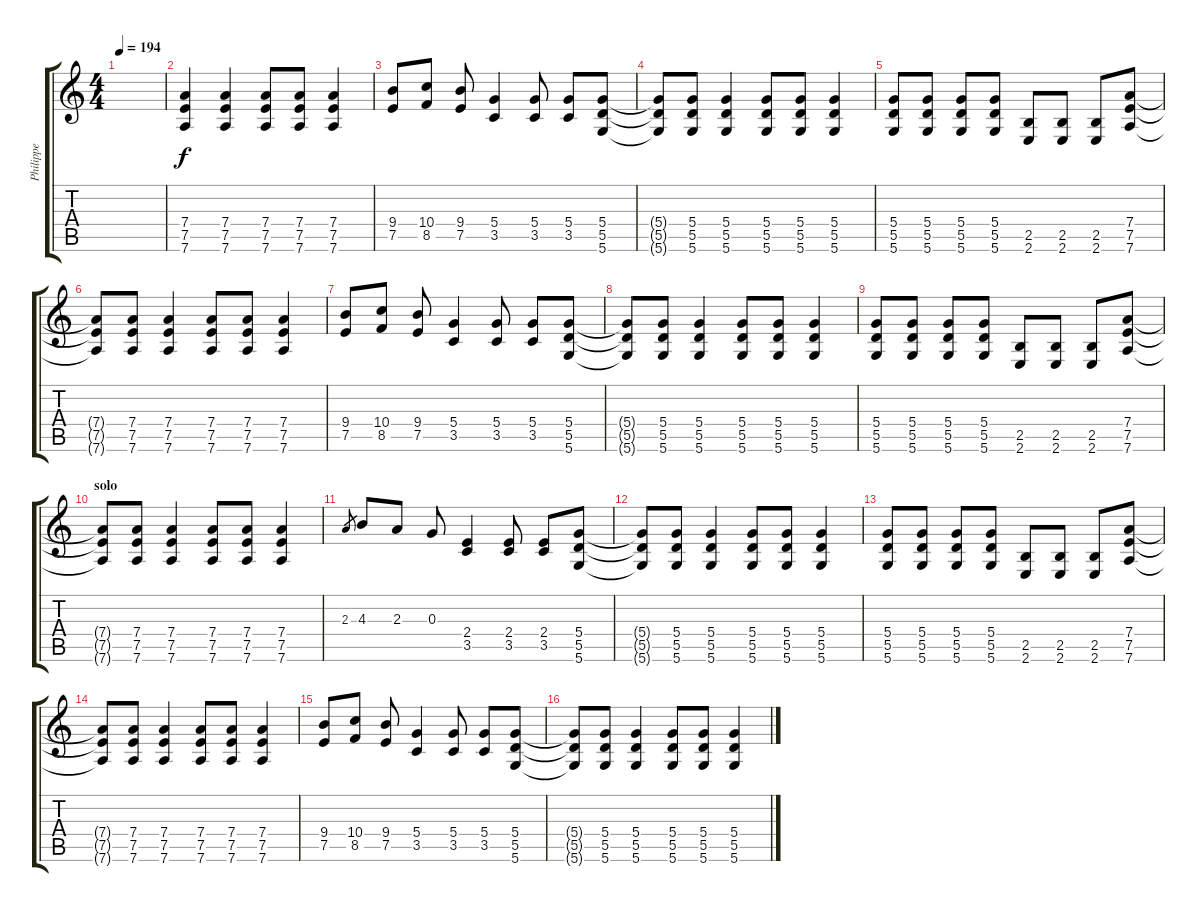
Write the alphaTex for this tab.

\track ("Philippe" "Philippe") {instrument distortionguitar}
\staff {score tabs}
\tuning (E4 B3 G3 D3 A2 D2) {hide}
\ts (4 4)
\tempo 194
\clef g2
\ks c
|
(7.4 7.5 7.6).4 (7.4 7.5 7.6).4 (7.4 7.5 7.6).8 (7.4 7.5 7.6).8 (7.4 7.5 7.6).4 |
(9.4 7.5).8 (10.4 8.5).8 (9.4 7.5).8 (5.4 3.5).4 (5.4 3.5).8 (5.4 3.5).8 (5.4 5.5 5.6).8 |
(5.4{t} 5.5{t} 5.6{t}).8 (5.4 5.5 5.6).8 (5.4 5.5 5.6).4 (5.4 5.5 5.6).8 (5.4 5.5 5.6).8 (5.4 5.5 5.6).4 |
(5.4 5.5 5.6).8 (5.4 5.5 5.6).8 (5.4 5.5 5.6).8 (5.4 5.5 5.6).8 (2.5 2.6).8 (2.5 2.6).8 (2.5 2.6).8 (7.4 7.5 7.6).8 |
(7.4{t} 7.5{t} 7.6{t}).8 (7.4 7.5 7.6).8 (7.4 7.5 7.6).4 (7.4 7.5 7.6).8 (7.4 7.5 7.6).8 (7.4 7.5 7.6).4 |
(9.4 7.5).8 (10.4 8.5).8 (9.4 7.5).8 (5.4 3.5).4 (5.4 3.5).8 (5.4 3.5).8 (5.4 5.5 5.6).8 |
(5.4{t} 5.5{t} 5.6{t}).8 (5.4 5.5 5.6).8 (5.4 5.5 5.6).4 (5.4 5.5 5.6).8 (5.4 5.5 5.6).8 (5.4 5.5 5.6).4 |
(5.4 5.5 5.6).8 (5.4 5.5 5.6).8 (5.4 5.5 5.6).8 (5.4 5.5 5.6).8 (2.5 2.6).8 (2.5 2.6).8 (2.5 2.6).8 (7.4 7.5 7.6).8 |
\section ("" "solo")
(7.4{t} 7.5{t} 7.6{t}).8 (7.4 7.5 7.6).8 (7.4 7.5 7.6).4 (7.4 7.5 7.6).8 (7.4 7.5 7.6).8 (7.4 7.5 7.6).4 |
2.3.8{gr} 4.3.8 2.3.8 0.3.8 (2.4 3.5).4 (2.4 3.5).8 (2.4 3.5).8 (5.4 5.5 5.6).8 |
(5.4{t} 5.5{t} 5.6{t}).8 (5.4 5.5 5.6).8 (5.4 5.5 5.6).4 (5.4 5.5 5.6).8 (5.4 5.5 5.6).8 (5.4 5.5 5.6).4 |
(5.4 5.5 5.6).8 (5.4 5.5 5.6).8 (5.4 5.5 5.6).8 (5.4 5.5 5.6).8 (2.5 2.6).8 (2.5 2.6).8 (2.5 2.6).8 (7.4 7.5 7.6).8 |
(7.4{t} 7.5{t} 7.6{t}).8 (7.4 7.5 7.6).8 (7.4 7.5 7.6).4 (7.4 7.5 7.6).8 (7.4 7.5 7.6).8 (7.4 7.5 7.6).4 |
(9.4 7.5).8 (10.4 8.5).8 (9.4 7.5).8 (5.4 3.5).4 (5.4 3.5).8 (5.4 3.5).8 (5.4 5.5 5.6).8 |
(5.4{t} 5.5{t} 5.6{t}).8 (5.4 5.5 5.6).8 (5.4 5.5 5.6).4 (5.4 5.5 5.6).8 (5.4 5.5 5.6).8 (5.4 5.5 5.6).4
